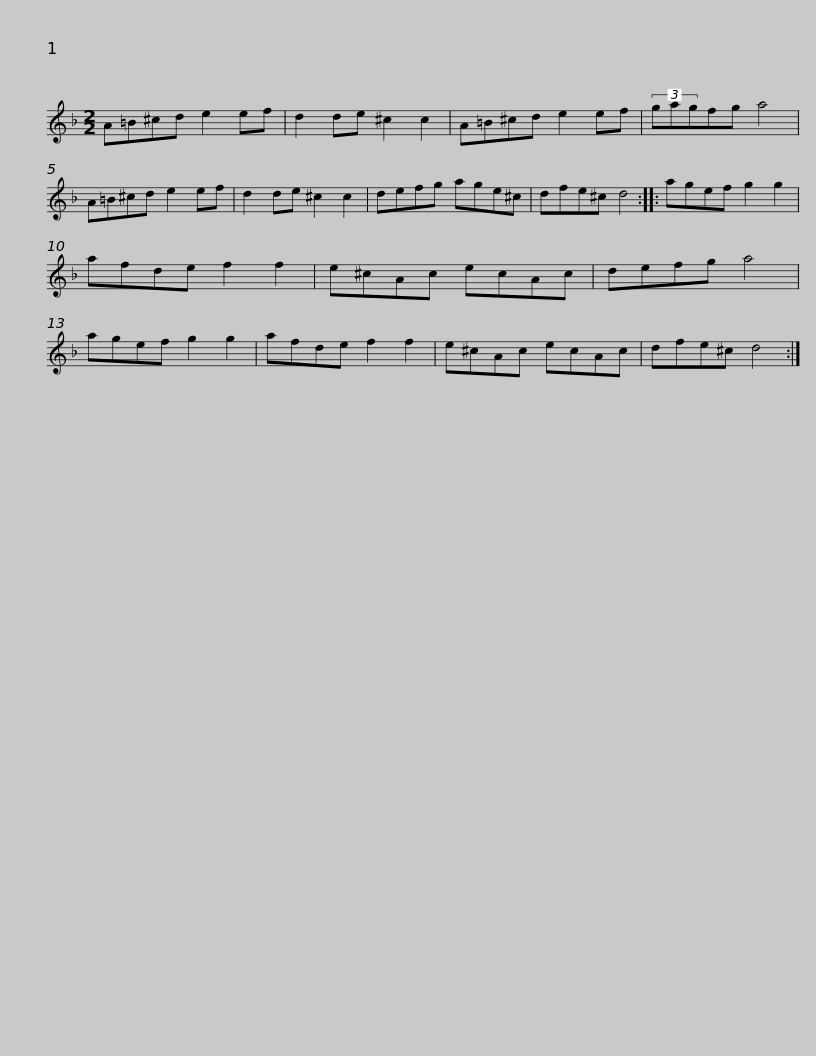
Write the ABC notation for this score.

X:1
L:1/8
M:2/2
I:linebreak $
K:Dmin
V:1 treble
V:1
 A=B^cd e2 ef | d2 de ^c2 c2 | A=B^cd e2 ef | (3gagfg a4 | A=B^cd e2 ef | %5
 d2 de ^c2 c2 |$ defg age^c | dfe^c d4 :: agef g2 g2 | afde f2 f2 | %10
 e^cAc ecAc | defg a4 |$ agef g2 g2 | afde f2 f2 | e^cAc ecAc | %15
 dfe^c d4 :| %16
